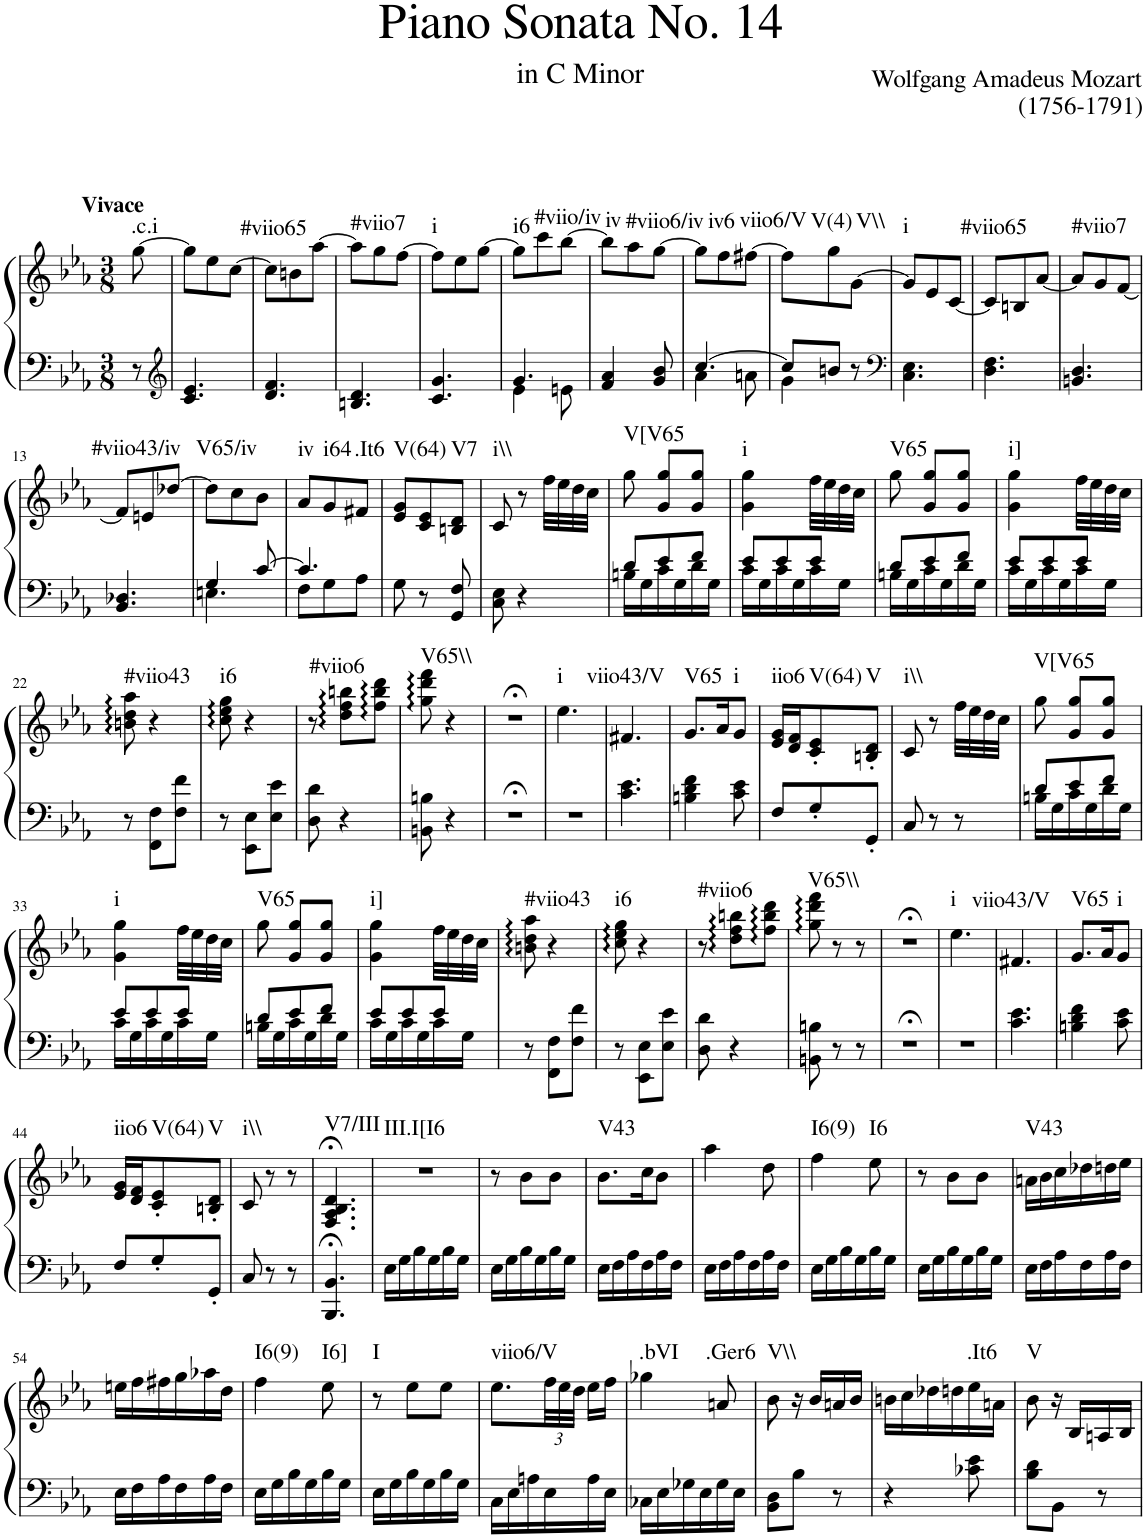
**kern	**kern	**harte
*part1	*part1	*part1
*staff2	*staff1	*
*I"Piano	*	*
*I'Pno.	*	*
*clefF4	*clefG2	*
*k[b-e-a-]	*k[b-e-a-]	*
*M3/8	*M3/8	*
=1	=1	=1
!	!LO:TX:a:B:t=Vivace	!LO:H:kt=.c.i
8r	[8gg\	N
=2	=2	=2
*clefG2	*	*
4.c/ 4.e-/	8gg\L]	.
.	8ee-\	.
.	[8cc\J	.
=3	=3	=3
!	!	!LO:H:kt=#viio65
4.d/ 4.f/	8cc\L]	N
.	8bn\	.
.	[8aa-\J	.
=4	=4	=4
!	!	!LO:H:kt=#viio7
4.Bn/ 4.d/	8aa-\L]	N
.	8gg\	.
.	[8ff\J	.
=5	=5	=5
!	!	!LO:H:kt=i
4.c/ 4.g/	8ff\L]	N
.	8ee-\	.
.	[8gg\J	.
=6	=6	=6
*^	*	*
!	!	!	!LO:H:kt=i6
4.g/	4e-\	8gg\L]	N
.	.	8ccc\	.
!	!	!	!LO:H:kt=#viio/iv
.	8en\	[8bb-\J	N
=7	=7	=7	=7
!	!	!	!LO:H:kt=iv
*v	*v	*	*
4f/ 4a-/	8bb-\L]	N
.	8aa-\	.
!	!	!LO:H:kt=#viio6/iv
8g/ 8b-/	[8gg\J	N
=8	=8	=8
*^	*	*
!	!	!	!LO:H:kt=iv6
[4.cc/	4a-\	8gg\L]	N
.	.	8ff\	.
!	!	!	!LO:H:kt=viio6/V
.	8an\	[8ff#X\J	N
=9	=9	=9	=9
!	!	!	!LO:H:kt=V(4)
8cc/L]	4g\	8ff#\L]	N
!	!	!	!LO:H:kt=V\\
8bn/J	.	8gg\	N
8r	8ryy	[8g\J	.
*v	*v	*	*
=10	=10	=10
*clefF4	*	*
*^	*	*
!	!	!	!LO:H:kt=i
*v	*v	*	*
4.C\ 4.E-\	8g/L]	N
.	8e-/	.
.	[8c/J	.
=11	=11	=11
!	!	!LO:H:kt=#viio65
4.D\ 4.F\	8c/L]	N
.	8Bn/	.
.	[8a-/J	.
=12	=12	=12
!	!	!LO:H:kt=#viio7
4.BBn/ 4.D/	8a-/L]	N
.	8g/	.
.	[8f/J	.
!!LO:LB:g=z
=13	=13	=13
!	!	!LO:H:kt=#viio43/iv
4.BB-/ 4.D-X/	8f/L]	N
.	8en/	.
.	[8dd-X/J	.
=14	=14	=14
*^	*	*
!	!	!	!LO:H:kt=V65/iv
4G/	4.En\	8dd-\L]	N
.	.	8cc\	.
[8c/	.	8b-\J	.
=15	=15	=15	=15
!	!	!	!LO:H:kt=iv
4.c/]	8F\L	8a-/L	N
!	!	!	!LO:H:kt=i64
.	8G\	8g/	N
!	!	!	!LO:H:kt=.It6
.	8A-\J	8f#X/J	N
=16	=16	=16	=16
!	!	!	!LO:H:kt=V(64)
*v	*v	*	*
8G\	8e-/ 8g/L	N
8r	8c/ 8e-/	.
!	!	!LO:H:kt=V7
8GG/ 8F/	8Bn/ 8d/J	N
=17	=17	=17
!	!	!LO:H:kt=i\\
8C\ 8E-\	8c/	N
4r	8r	.
.	32ff\LLL	.
.	32ee-\	.
.	32dd\	.
.	32cc\JJJ	.
=18	=18	=18
*^	*	*
!	!	!	!LO:H:kt=V[V65
8d/L	16Bn\LL	8gg\	N
.	16G\	.	.
8e-/	16c\	8g/ 8gg/L	.
.	16G\	.	.
8f/J	16d\	8g/ 8gg/J	.
.	16G\JJ	.	.
=19	=19	=19	=19
!	!	!	!LO:H:kt=i
8e-/L	16c\LL	4g\ 4gg\	N
.	16G\	.	.
8e-/	16c\	.	.
.	16G\	.	.
8e-/J	16c\	32ff\LLL	.
.	.	32ee-\	.
.	16G\JJ	32dd\	.
.	.	32cc\JJJ	.
=20	=20	=20	=20
!	!	!	!LO:H:kt=V65
8d/L	16Bn\LL	8gg\	N
.	16G\	.	.
8e-/	16c\	8g/ 8gg/L	.
.	16G\	.	.
8f/J	16d\	8g/ 8gg/J	.
.	16G\JJ	.	.
=21	=21	=21	=21
!	!	!	!LO:H:kt=i]
8e-/L	16c\LL	4g\ 4gg\	N
.	16G\	.	.
8e-/	16c\	.	.
.	16G\	.	.
8e-/J	16c\	32ff\LLL	.
.	.	32ee-\	.
.	16G\JJ	32dd\	.
.	.	32cc\JJJ	.
*v	*v	*	*
!!LO:LB:g=z
=22	=22	=22
!	!	!LO:H:kt=#viio43
8r	8bn\ 8dd\ 8aa-\	N
8FF\ 8F\L	4r	.
8F\ 8f\J	.	.
=23	=23	=23
!	!	!LO:H:kt=i6
8r	8cc\ 8ee-\ 8gg\	N
8EE-\ 8E-\L	4r	.
8E-\ 8e-\J	.	.
=24	=24	=24
!	!	!LO:H:kt=#viio6
8D\ 8d\	8r	N
4r	8dd\ 8ff\ 8bbn\L	.
.	8ff\ 8bb\ 8ddd\J	.
=25	=25	=25
!	!	!LO:H:kt=V65\\
8BBn\ 8Bn\	8gg\ 8ddd\ 8fff\	N
4r	4r	.
=26	=26	=26
4.r;<	4.r;<	.
=27	=27	=27
!	!	!LO:H:kt=i
4.r	4.ee-\	N
=28	=28	=28
!	!	!LO:H:kt=viio43/V
4.c\ 4.e-\	4.f#X/	N
=29	=29	=29
!	!	!LO:H:kt=V65
4Bn\ 4d\ 4f\	8.g/L	N
.	16a-/K	.
!	!	!LO:H:kt=i
8c\ 8e-\	8g/J	N
=30	=30	=30
!	!	!LO:H:kt=iio6
8F/L	16e-/ 16g/LL	N
.	16d/ 16f/J	.
!	!	!LO:H:kt=V(64)
8G'/	8c/' 8e-/'	N
!	!	!LO:H:kt=V
8GG'/J	8Bn/' 8d/'J	N
=31	=31	=31
!	!	!LO:H:kt=i\\
8C/	8c/	N
8r	8r	.
8r	32ff\LLL	.
.	32ee-\	.
.	32dd\	.
.	32cc\JJJ	.
=32	=32	=32
*^	*	*
!	!	!	!LO:H:kt=V[V65
8d/L	16Bn\LL	8gg\	N
.	16G\	.	.
8e-/	16c\	8g/ 8gg/L	.
.	16G\	.	.
8f/J	16d\	8g/ 8gg/J	.
.	16G\JJ	.	.
!!LO:LB:g=z
=33	=33	=33	=33
!	!	!	!LO:H:kt=i
8e-/L	16c\LL	4g\ 4gg\	N
.	16G\	.	.
8e-/	16c\	.	.
.	16G\	.	.
8e-/J	16c\	32ff\LLL	.
.	.	32ee-\	.
.	16G\JJ	32dd\	.
.	.	32cc\JJJ	.
=34	=34	=34	=34
!	!	!	!LO:H:kt=V65
8d/L	16Bn\LL	8gg\	N
.	16G\	.	.
8e-/	16c\	8g/ 8gg/L	.
.	16G\	.	.
8f/J	16d\	8g/ 8gg/J	.
.	16G\JJ	.	.
=35	=35	=35	=35
!	!	!	!LO:H:kt=i]
8e-/L	16c\LL	4g\ 4gg\	N
.	16G\	.	.
8e-/	16c\	.	.
.	16G\	.	.
8e-/J	16c\	32ff\LLL	.
.	.	32ee-\	.
.	16G\JJ	32dd\	.
.	.	32cc\JJJ	.
*v	*v	*	*
=36	=36	=36
!	!	!LO:H:kt=#viio43
8r	8bn\ 8dd\ 8aa-\	N
8FF\ 8F\L	4r	.
8F\ 8f\J	.	.
=37	=37	=37
!	!	!LO:H:kt=i6
8r	8cc\ 8ee-\ 8gg\	N
8EE-\ 8E-\L	4r	.
8E-\ 8e-\J	.	.
=38	=38	=38
!	!	!LO:H:kt=#viio6
8D\ 8d\	8r	N
4r	8dd\ 8ff\ 8bbn\L	.
.	8ff\ 8bb\ 8ddd\J	.
=39	=39	=39
!	!	!LO:H:kt=V65\\
8BBn\ 8Bn\	8gg\ 8ddd\ 8fff\	N
8r	8r	.
8r	8r	.
=40	=40	=40
4.r;<	4.r;<	.
=41	=41	=41
!	!	!LO:H:kt=i
4.r	4.ee-\	N
=42	=42	=42
!	!	!LO:H:kt=viio43/V
4.c\ 4.e-\	4.f#X/	N
=43	=43	=43
!	!	!LO:H:kt=V65
4Bn\ 4d\ 4f\	8.g/L	N
.	16a-/K	.
!	!	!LO:H:kt=i
8c\ 8e-\	8g/J	N
!!LO:LB:g=z
=44	=44	=44
!	!	!LO:H:kt=iio6
8F/L	16e-/ 16g/LL	N
.	16d/ 16f/J	.
!	!	!LO:H:kt=V(64)
8G'/	8c/' 8e-/'	N
!	!	!LO:H:kt=V
8GG'/J	8Bn/' 8d/'J	N
=45	=45	=45
!	!	!LO:H:kt=i\\
8C/	8c/	N
8r	8r	.
8r	8r	.
=46	=46	=46
!	!	!LO:H:kt=V7/III
4.BBB-/;< 4.BB-/;<	4.F/;< 4.A-/;< 4.B-/;< 4.d/;<	N
=47	=47	=47
!	!	!LO:H:kt=III.I[I6
16E-\LL	4.r	N
16G\	.	.
16B-\	.	.
16G\	.	.
16B-\	.	.
16G\JJ	.	.
=48	=48	=48
16E-\LL	8r	.
16G\	.	.
16B-\	8b-\L	.
16G\	.	.
16B-\	8b-\J	.
16G\JJ	.	.
=49	=49	=49
!	!	!LO:H:kt=V43
16E-\LL	8.b-\L	N
16F\	.	.
16A-\	.	.
16F\	16cc\K	.
16A-\	8b-\J	.
16F\JJ	.	.
=50	=50	=50
16E-\LL	4aa-\	.
16F\	.	.
16A-\	.	.
16F\	.	.
16A-\	8dd\	.
16F\JJ	.	.
=51	=51	=51
!	!	!LO:H:kt=I6(9)
16E-\LL	4ff\	N
16G\	.	.
16B-\	.	.
16G\	.	.
!	!	!LO:H:kt=I6
16B-\	8ee-\	N
16G\JJ	.	.
=52	=52	=52
16E-\LL	8r	.
16G\	.	.
16B-\	8b-\L	.
16G\	.	.
16B-\	8b-\J	.
16G\JJ	.	.
=53	=53	=53
!	!	!LO:H:kt=V43
16E-\LL	16an\LL	N
16F\	16b-\	.
16A-\	16cc\	.
16F\	16dd-X\	.
16A-\	16ddn\	.
16F\JJ	16ee-\JJ	.
!!LO:LB:g=z
=54	=54	=54
16E-\LL	16een\LL	.
16F\	16ff\	.
16A-\	16ff#X\	.
16F\	16gg\	.
16A-\	16aa-X\	.
16F\JJ	16dd\JJ	.
=55	=55	=55
!	!	!LO:H:kt=I6(9)
16E-\LL	4ff\	N
16G\	.	.
16B-\	.	.
16G\	.	.
!	!	!LO:H:kt=I6]
16B-\	8ee-\	N
16G\JJ	.	.
=56	=56	=56
!	!	!LO:H:kt=I
16E-\LL	8r	N
16G\	.	.
16B-\	8ee-\L	.
16G\	.	.
16B-\	8ee-\J	.
16G\JJ	.	.
=57	=57	=57
!	!	!LO:H:kt=viio6/V
16C\LL	8.ee-\L	N
16E-\	.	.
16An\	.	.
*	*Xbrackettup	*
16E-\	48ff\LL	.
.	48ee-\	.
.	48dd\JJJ	.
16A\	16ee-\LL	.
16E-\JJ	16ff\JJ	.
=58	=58	=58
!	!	!LO:H:kt=.bVI
16C-X\LL	4gg-X\	N
16E-\	.	.
16G-X\	.	.
16E-\	.	.
!	!	!LO:H:kt=.Ger6
16G-\	8an/	N
16E-\JJ	.	.
=59	=59	=59
!	!	!LO:H:kt=V\\
8BB-\ 8D\L	8b-\	N
8B-\J	16r	.
.	16b-/LL	.
8r	16an/	.
.	16b-/JJ	.
=60	=60	=60
4r	16bn\LL	.
.	16cc\	.
.	16dd-X\	.
.	16ddn\	.
!	!	!LO:H:kt=.It6
8c-X\ 8e-\	16ee-\	N
.	16an\JJ	.
=61	=61	=61
!	!	!LO:H:kt=V
8B-\ 8d\L	8b-\	N
8BB-\J	16r	.
.	16B-/LL	.
8r	16An/	.
.	16B-/JJ	.
=	=	=
*-	*-	*-
